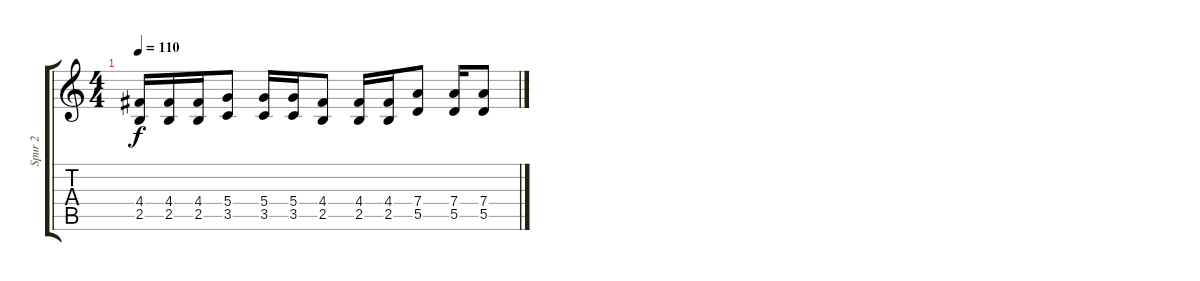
\track ("Spur 2" "Spur 2") {instrument overdrivenguitar}
\staff {score tabs}
\tuning (E4 B3 G3 D3 A2 E2) {hide}
\ts (4 4)
\tempo 110
\clef g2
\ks c
(4.4 2.5).16{dy f} (4.4 2.5).16 (4.4 2.5).16 (5.4 3.5).8 (5.4 3.5).16 (5.4 3.5).16 (4.4 2.5).8 (4.4 2.5).16 (4.4 2.5).16 (7.4 5.5).8 (7.4 5.5).16 (7.4 5.5).8
